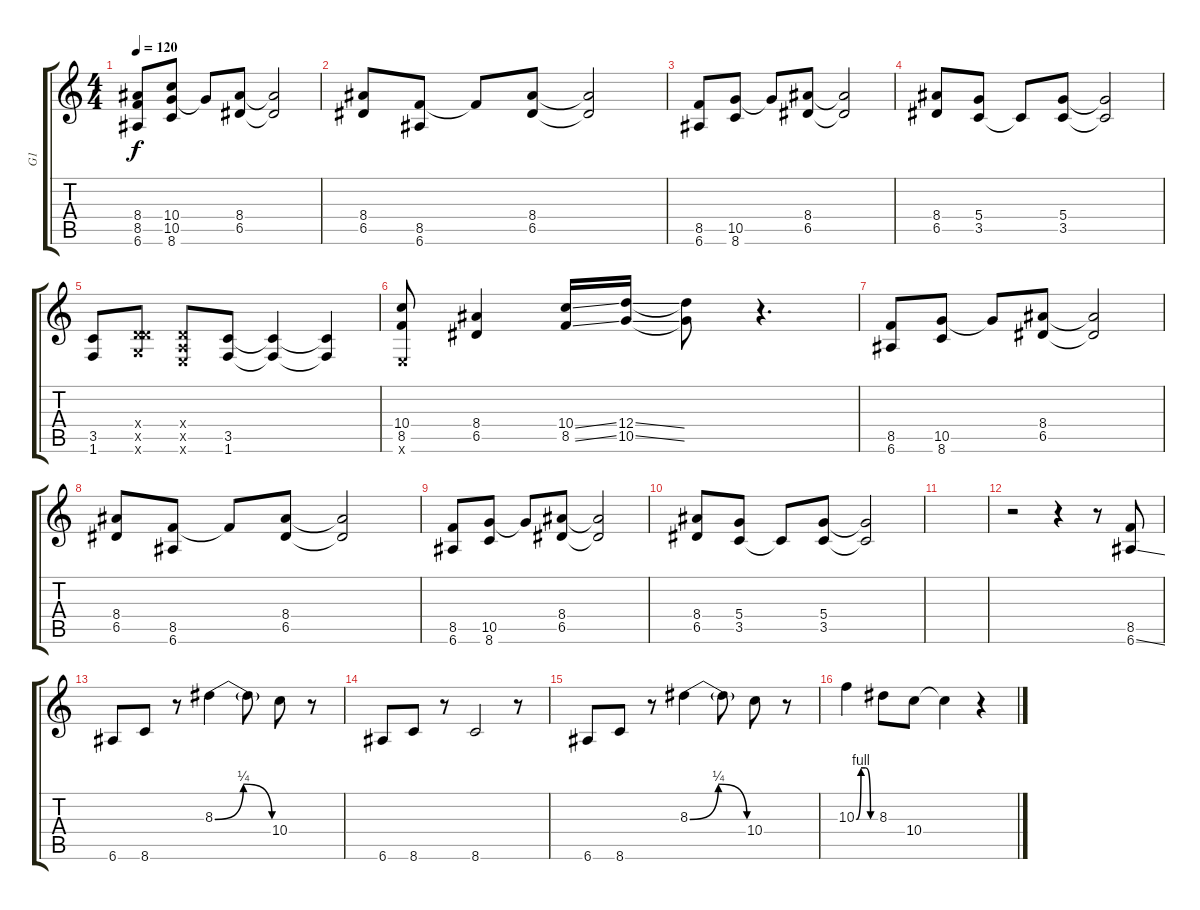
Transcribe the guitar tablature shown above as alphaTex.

\track ("G1" "G1") {instrument overdrivenguitar}
\staff {score tabs}
\tuning (E4 B3 G3 D3 A2 E2) {hide}
\ts (4 4)
\tempo 120
\clef g2
\ks c
(8.4 8.5 6.6).8{dy f} (10.4 10.5 8.6).8 10.5{t}.8 (8.4 6.5).8 (8.4{t} 6.5{t}).2 |
(8.4 6.5).8 (8.5 6.6).8 8.5{t}.8 (8.4 6.5).8 (8.4{t} 6.5{t}).2 |
(8.5 6.6).8 (10.5 8.6).8 10.5{t}.8 (8.4 6.5).8 (8.4{t} 6.5{t}).2 |
(8.4 6.5).8 (5.4 3.5).8 3.5{t}.8 (5.4 3.5).8 (5.4{t} 3.5{t}).2 |
(3.5 1.6).8 (0.4{x} 5.5{x} 3.6{x}).8 (0.4{x} 0.5{x} 0.6{x}).8 (3.5 1.6).8 (3.5{t} 1.6{t}).4 (3.5{t} 1.6{t}).4 |
(10.4 8.5 0.6{x}).8 (8.4 6.5).4 (10.4{ss} 8.5{ss}).16 (12.4{ss} 10.5{ss}).16 (12.4{t} 10.5{t}).8 r.4{d} |
(8.5 6.6).8 (10.5 8.6).8 10.5{t}.8 (8.4 6.5).8 (8.4{t} 6.5{t}).2 |
(8.4 6.5).8 (8.5 6.6).8 8.5{t}.8 (8.4 6.5).8 (8.4{t} 6.5{t}).2 |
(8.5 6.6).8 (10.5 8.6).8 10.5{t}.8 (8.4 6.5).8 (8.4{t} 6.5{t}).2 |
(8.4 6.5).8 (5.4 3.5).8 3.5{t}.8 (5.4 3.5).8 (5.4{t} 3.5{t}).2 |
|
r.2 r.4 r.8 (8.5 6.6{ss}).8{volume 10} |
6.6.8 8.6.8 r.8 8.3{be (bendrelease 0 0 46 1 46 1 60 0)}.4 8.3{t}.8 10.4.8 r.8 |
6.6.8 8.6.8 r.8 8.6.2 r.8 |
6.6.8 8.6.8 r.8 8.3{be (bendrelease 0 0 45 1 45 1 60 0)}.4 8.3{t}.8 10.4.8 r.8 |
10.3{be (custom 0 0 15 4 30 4 45 0 60 0)}.4 8.3.8 10.4.8 10.4{t}.4 r.4
